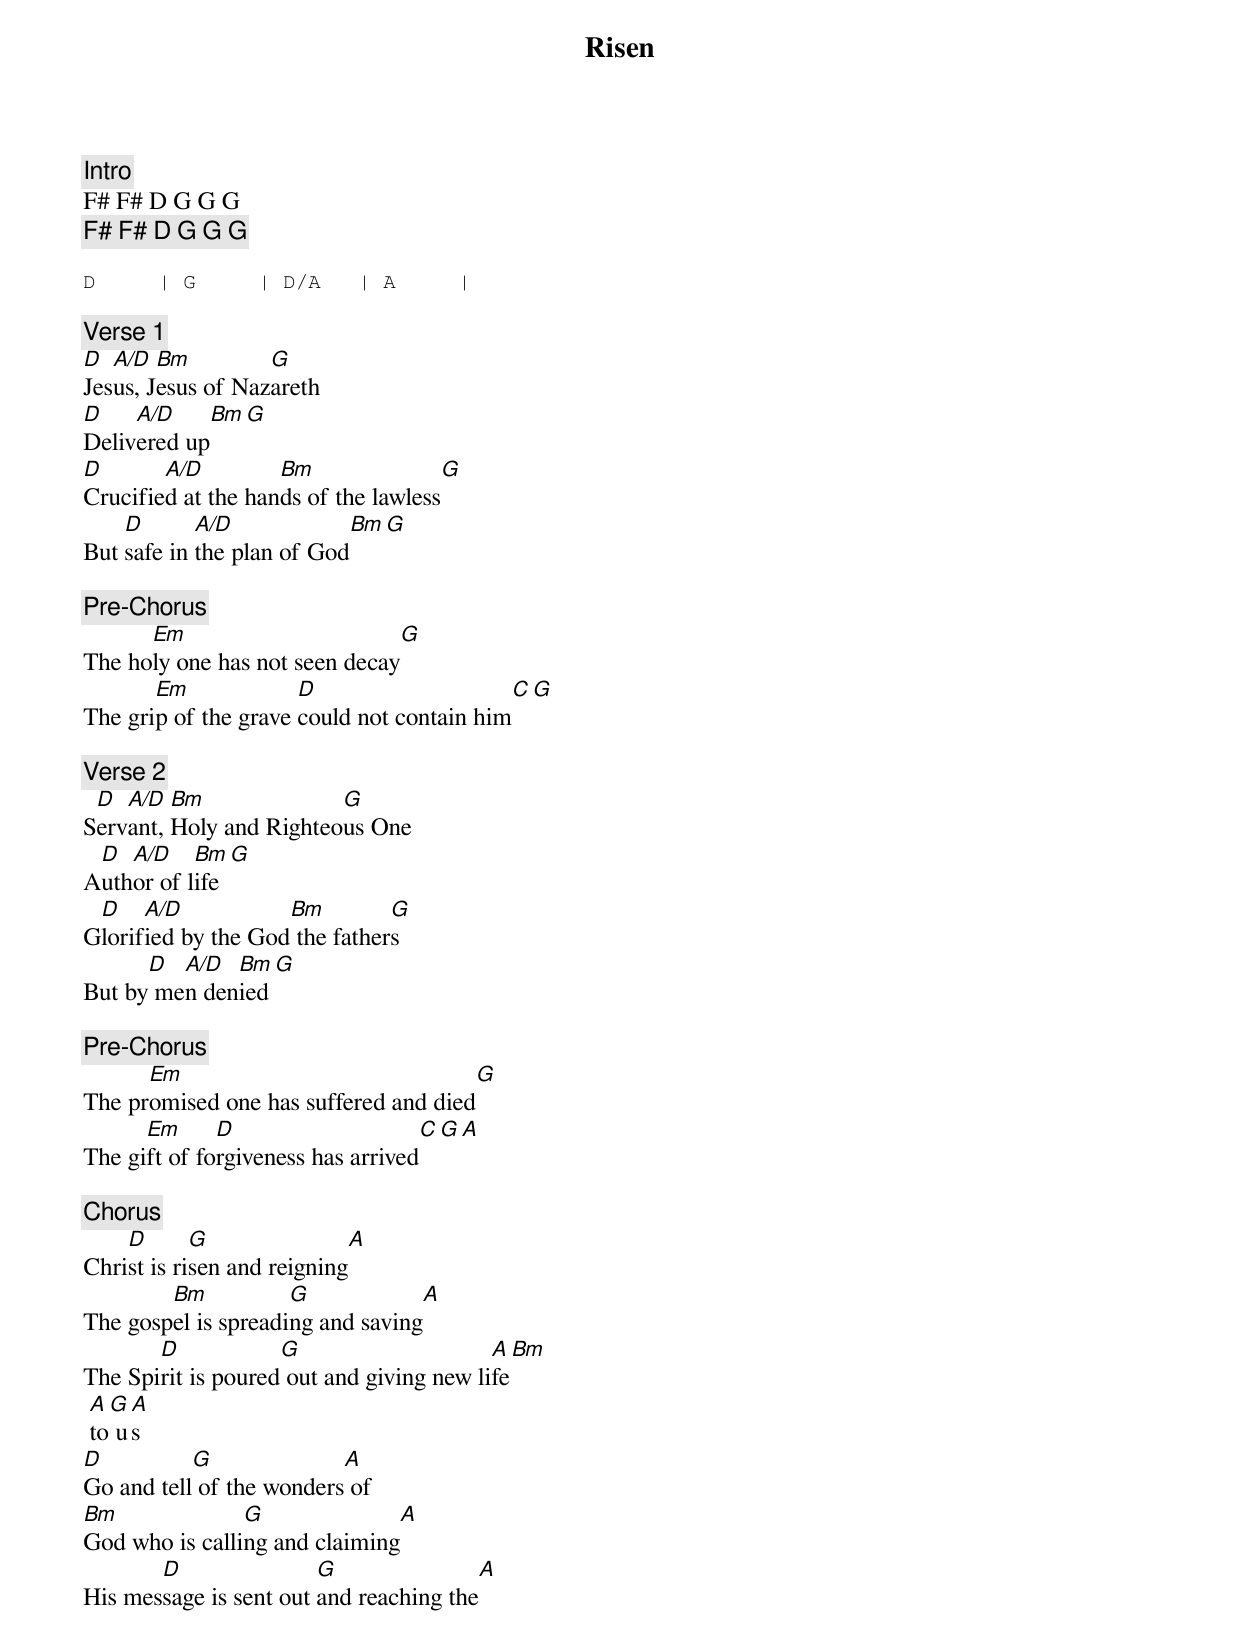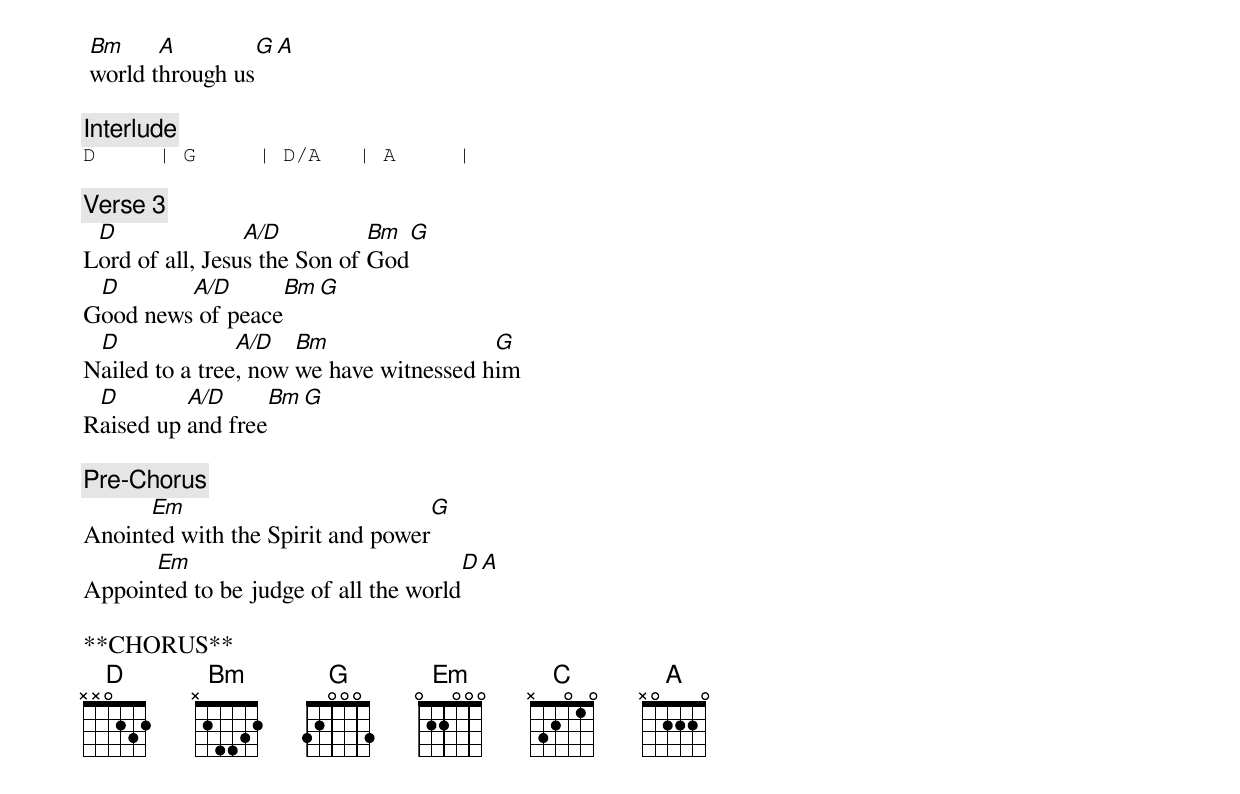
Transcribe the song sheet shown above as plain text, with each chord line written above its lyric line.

Risen

[Intro]
F# F# D G G G
F# F# D G G G

D     | G     | D/A   | A     |

[Verse 1]
D  A/D  Bm         G
Jesus, Jesus of Nazareth
D    A/D    Bm  G
Delivered up
D       A/D         Bm                 G
Crucified at the hands of the lawless
    D       A/D               Bm      G
But safe in the plan of God

[Pre-Chorus]
      Em                                    G
The holy one has not seen decay
       Em             D                            C       G
The grip of the grave could not contain him

[Verse 2]
 D  A/D  Bm              G
Servant, Holy and Righteous One
 D  A/D    Bm   G
Author of life
 D    A/D           Bm         G
Glorified by the God the fathers
      D  A/D  Bm G
But by men denied

[Pre-Chorus]
      Em                                              G
The promised one has suffered and died
      Em      D                          C       G A
The gift of forgiveness has arrived

[Chorus]
    D       G               A
Christ is risen and reigning
        Bm           G                    A
The gospel is spreading and saving
       D            G                     A              Bm
The Spirit is poured out and giving new life
 A G A
 to us
D          G              A
Go and tell of the wonders of
Bm              G                 A
God who is calling and claiming
       D                G                    A
His message is sent out and reaching the
 Bm     A           G  A
 world through us

[Interlude]
D     | G     | D/A   | A     |

[Verse 3]
 D               A/D          Bm       G
Lord of all, Jesus the Son of God
 D       A/D       Bm      G
Good news of peace
 D              A/D   Bm                 G
Nailed to a tree, now we have witnessed him
 D        A/D       Bm  G
Raised up and free

[Pre-Chorus]
      Em                                 G
Anointed with the Spirit and power
      Em                                       D    A
Appointed to be judge of all the world

**CHORUS**
